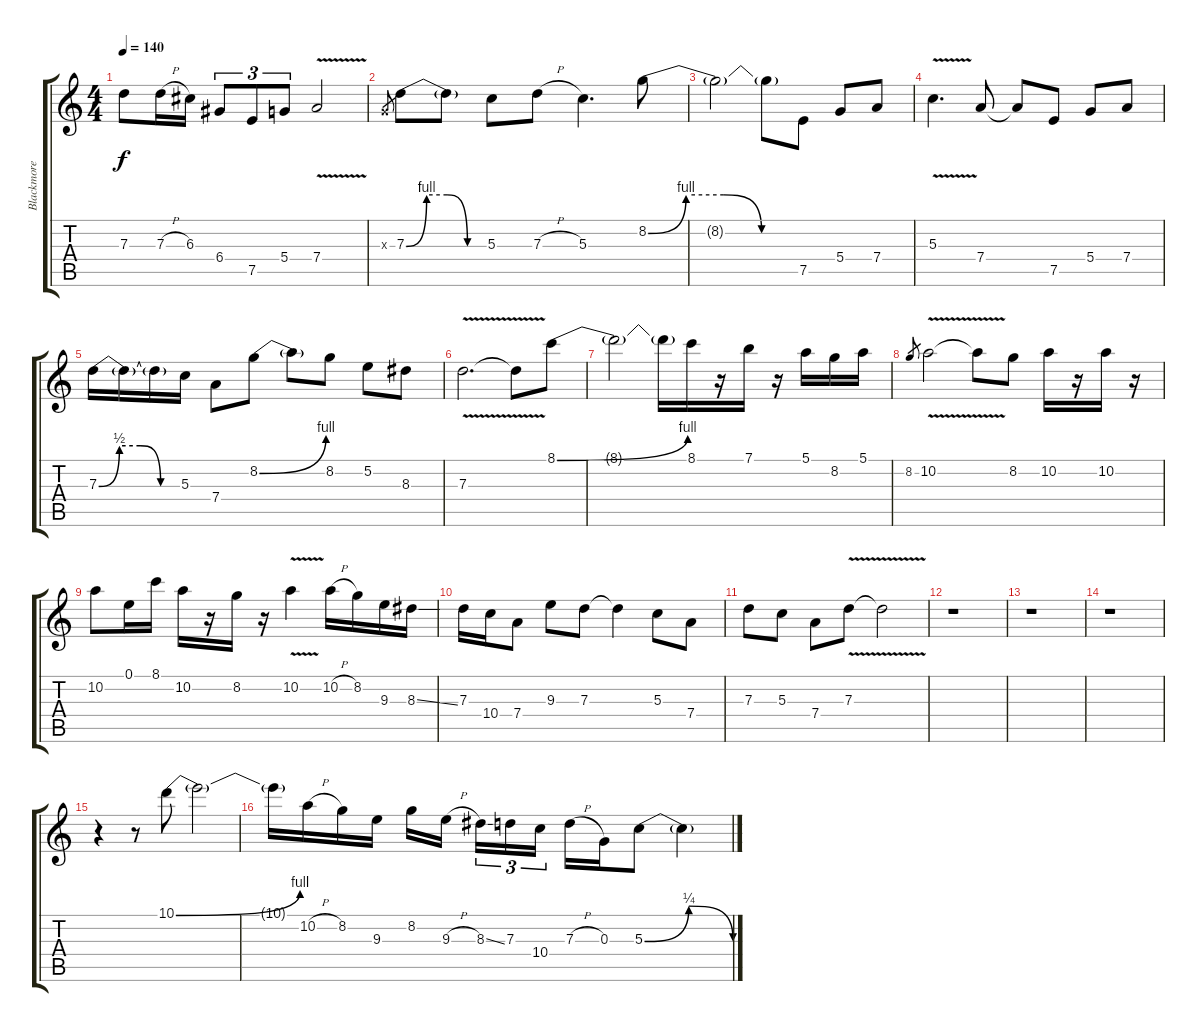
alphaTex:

\track ("Blackmore" "Blackmore") {instrument distortionguitar}
\staff {score tabs}
\tuning (E4 B3 G3 D3 A2 E2) {hide}
\ts (4 4)
\tempo 140
\clef g2
\ks c
7.3{t}.8{dy f} 7.3{h}.16 6.3.16 6.4.8{tu (3 2)} 7.5.8{tu (3 2)} 5.4.8{tu (3 2)} 7.4{v}.2 |
0.3{x}.8{gr} 7.3{be (custom 0 0 15 4 30 4 45 0 60 0)}.8 7.3{t}.8 5.3.8 7.3{h}.8 5.3.4{d} 8.2{be (custom 0 0 15 4 30 4 45 0 60 0)}.8 |
8.2{t}.2 8.2{t}.8 7.5.8 5.4.8 7.4.8 |
5.3{v}.4{d} 7.4.8 7.4{t}.8 7.5.8 5.4.8 7.4.8 |
7.3{be (custom 0 0 15 2 30 2 45 0 60 0)}.16 7.3{t}.16 7.3{t}.16 5.3.16 7.4.8 8.2{be (bend 0 0 60 4)}.8 8.2{t}.8 8.2.8 5.2.8 8.3.8 |
7.3{v}.2{d} 7.3{t}.8 8.1{be (bend 0 0 60 4)}.8 |
8.1{t}.2 8.1{t}.16 8.1.16 r.16 7.1.16 r.16 5.1.16 8.2.16 5.1.16 |
8.2.8{gr} 10.2{v}.2 10.2{t}.8 8.2.8 10.2.16 r.16 10.2.16 r.16 |
10.2.8 0.1.16 8.1.16 10.2.16 r.16 8.2.16 r.16 10.2{v}.4 10.2{h}.16 8.2.16 9.3.16 8.3{ss}.16 |
7.3.16 10.4.16 7.4.8 9.3.8 7.3.8 7.3{t}.4 5.3.8 7.4.8 |
7.3.8 5.3.8 7.4.8 7.3{v}.8 7.3{t}.2 |
r.1 |
r.1 |
r.1 |
r.4 r.8 10.1{be (bend 0 0 60 4)}.8 10.1{t}.2 |
10.1{t}.16 10.2{h}.16 8.2.16 9.3.16 8.2.16 9.3{h}.16{beam splitsecondary} 8.3{ss}.16{tu (3 2)} 7.3.16{tu (3 2)} 10.4.16{tu (3 2)} 7.3{h}.16 0.3.16 5.3{be (bendrelease 0 0 14 1 14 1 60 0)}.8 5.3{t}.4
